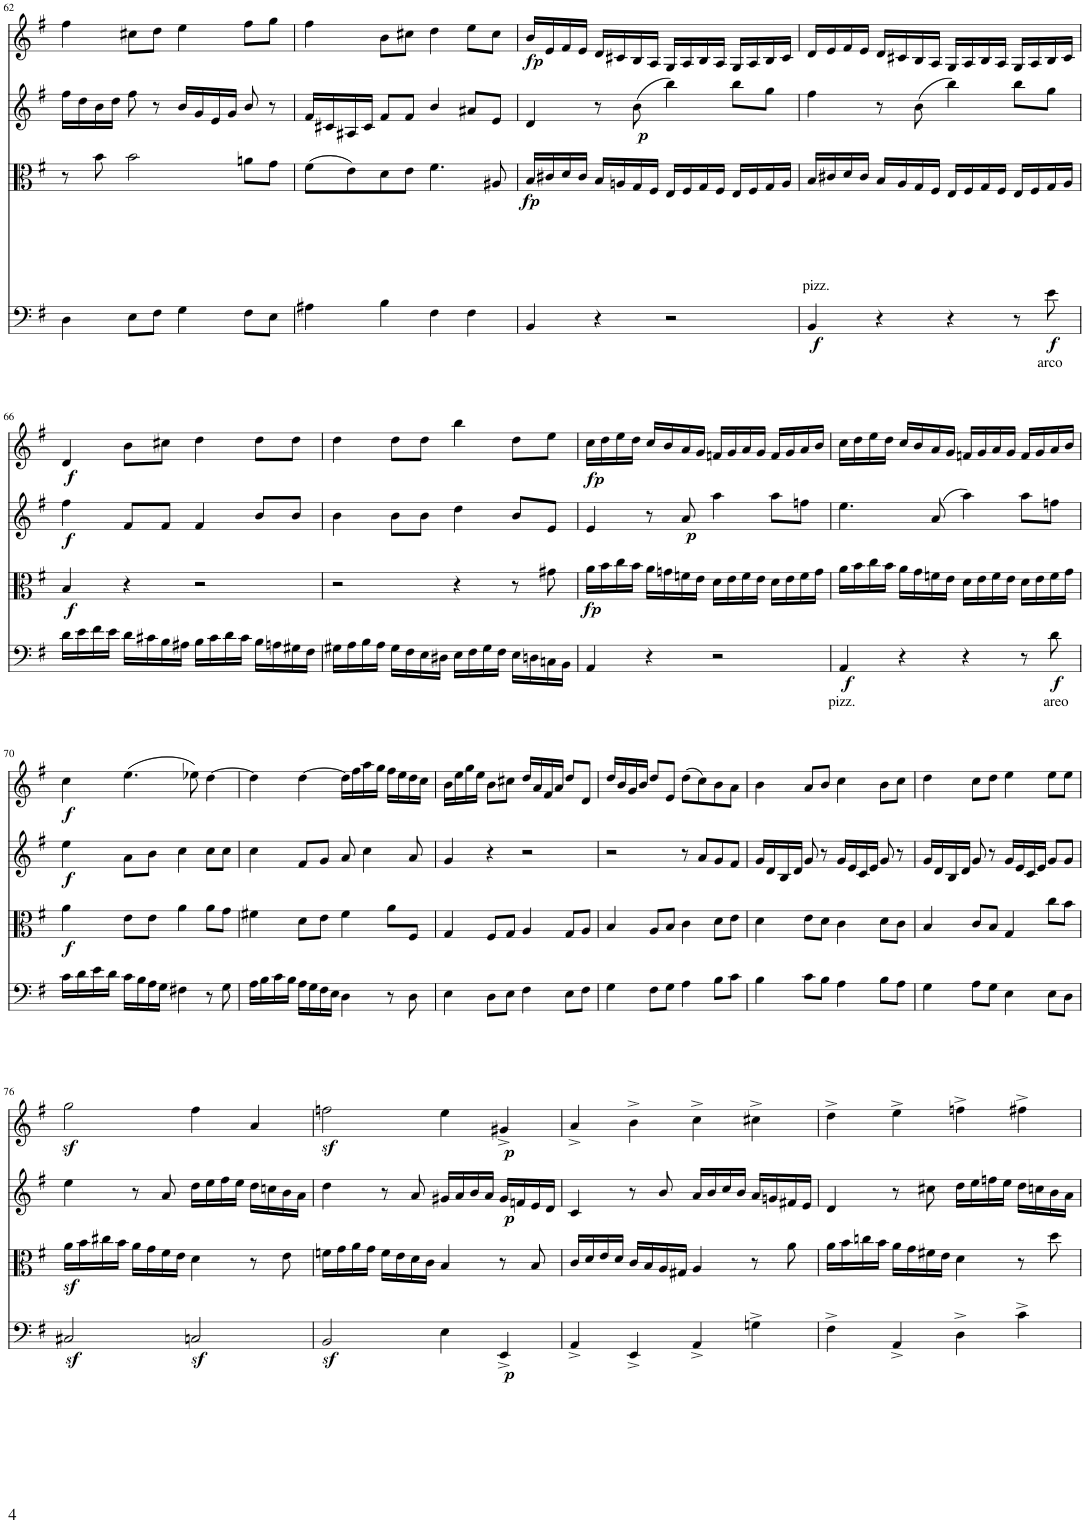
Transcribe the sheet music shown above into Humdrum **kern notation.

**kern	**text	**dynam	**kern	**text	**dynam	**kern	**dynam	**kern	**dynam
*part4	*part4	*part4	*part3	*part3	*part3	*part2	*part2	*part1	*part1
*staff4	*staff4	*staff4	*staff3	*staff3	*staff3	*staff2	*staff2	*staff1	*staff1
*I"Piano	*	*	*I"Piano	*	*	*I"Piano	*	*I"Piano	*
*I'Pno	*	*	*I'Pno	*	*	*I'Pno	*	*I'Pno	*
!!LO:PB:g=z
*clefF4	*	*	*clefC3	*	*	*clefG2	*	*clefG2	*
*k[f#]	*	*	*k[f#]	*	*	*k[f#]	*	*k[f#]	*
*M4/4	*	*	*M4/4	*	*	*M4/4	*	*M4/4	*
*met(c)	*	*	*met(c)	*	*	*met(c)	*	*met(c)	*
=62	=62	=62	=62	=62	=62	=62	=62	=62	=62
4D\	.	.	8r	.	.	16ff#\LL	.	4ff#\	.
.	.	.	.	.	.	16dd\	.	.	.
.	.	.	8b\	.	.	16b\	.	.	.
.	.	.	.	.	.	16dd\JJ	.	.	.
8E\L	.	.	2b\	.	.	8ff#\	.	8cc#X\L	.
8F#\J	.	.	.	.	.	8r	.	8dd\J	.
4G\	.	.	.	.	.	16b/LL	.	4ee\	.
.	.	.	.	.	.	16g/	.	.	.
.	.	.	.	.	.	16e/	.	.	.
.	.	.	.	.	.	16g/JJ	.	.	.
8F#\L	.	.	8an\L	.	.	8b/	.	8ff#\L	.
8E\J	.	.	8g\J	.	.	8r	.	8gg\J	.
=63	=63	=63	=63	=63	=63	=63	=63	=63	=63
4A#X\	.	.	(8f#\L	.	.	16f#/LL	.	4ff#\	.
.	.	.	.	.	.	16c#X/	.	.	.
.	.	.	8e\)	.	.	16A#X/	.	.	.
.	.	.	.	.	.	16c#/JJ	.	.	.
4B\	.	.	8d\	.	.	8f#/L	.	8b\L	.
.	.	.	8e\J	.	.	8f#/J	.	8cc#X\J	.
4F#\	.	.	4.f#\	.	.	4b/	.	4dd\	.
4F#\	.	.	.	.	.	8a#X/L	.	8ee\L	.
.	.	.	8A#X/	.	.	8e/J	.	8cc#\J	.
=64	=64	=64	=64	=64	=64	=64	=64	=64	=64
!	!	!	!	!	!LO:DY:b	!	!	!	!LO:DY:b
4BB/	.	.	16B/LL	.	fp	4d/	.	16b/LL	fp
.	.	.	16c#X/	.	.	.	.	16e/	.
.	.	.	16d/	.	.	.	.	16f#/	.
.	.	.	16c#/JJ	.	.	.	.	16e/JJ	.
4r	.	.	16B/LL	.	.	8r	.	16d/LL	.
.	.	.	16An/	.	.	.	.	16c#X/	.
!	!	!	!	!	!	!	!LO:DY:b	!	!
.	.	.	16G/	.	.	(8b\	p	16B/	.
.	.	.	16F#/JJ	.	.	.	.	16A/JJ	.
2r	.	.	16E/LL	.	.	4bb\)	.	16G/LL	.
.	.	.	16F#/	.	.	.	.	16A/	.
.	.	.	16G/	.	.	.	.	16B/	.
.	.	.	16F#/JJ	.	.	.	.	16A/JJ	.
.	.	.	16E/LL	.	.	8bb\L	.	16G/LL	.
.	.	.	16F#/	.	.	.	.	16A/	.
.	.	.	16G/	.	.	8gg\J	.	16B/	.
.	.	.	16A/JJ	.	.	.	.	16c#/JJ	.
=65	=65	=65	=65	=65	=65	=65	=65	=65	=65
!	!	!LO:DY:b	!	!LO:LY:b	!	!	!	!	!
4BB/	.	f	16B/LL	pizz.	.	4ff#\	.	16d/LL	.
.	.	.	16c#X/	.	.	.	.	16e/	.
.	.	.	16d/	.	.	.	.	16f#/	.
.	.	.	16c#/JJ	.	.	.	.	16e/JJ	.
4r	.	.	16B/LL	.	.	8r	.	16d/LL	.
.	.	.	16A/	.	.	.	.	16c#X/	.
.	.	.	16G/	.	.	(8b\	.	16B/	.
.	.	.	16F#/JJ	.	.	.	.	16A/JJ	.
4r	.	.	16E/LL	.	.	4bb\)	.	16G/LL	.
.	.	.	16F#/	.	.	.	.	16A/	.
.	.	.	16G/	.	.	.	.	16B/	.
.	.	.	16F#/JJ	.	.	.	.	16A/JJ	.
8r	.	.	16E/LL	.	.	8bb\L	.	16G/LL	.
.	.	.	16F#/	.	.	.	.	16A/	.
!	!LO:LY:b	!LO:DY:b	!	!	!	!	!	!	!
8e\	arco	f	16G/	.	.	8gg\J	.	16B/	.
.	.	.	16A/JJ	.	.	.	.	16c#/JJ	.
!!LO:LB:g=z
=66	=66	=66	=66	=66	=66	=66	=66	=66	=66
!	!	!	!	!	!LO:DY:b	!	!LO:DY:b	!	!LO:DY:b
16d\LL	.	.	4B/	.	f	4ff#\	f	4d/	f
16e\	.	.	.	.	.	.	.	.	.
16f#\	.	.	.	.	.	.	.	.	.
16e\JJ	.	.	.	.	.	.	.	.	.
16d\LL	.	.	4r	.	.	8f#/L	.	8b\L	.
16c#X\	.	.	.	.	.	.	.	.	.
16B\	.	.	.	.	.	8f#/J	.	8cc#X\J	.
16A#X\JJ	.	.	.	.	.	.	.	.	.
16B\LL	.	.	2r	.	.	4f#/	.	4dd\	.
16c#\	.	.	.	.	.	.	.	.	.
16d\	.	.	.	.	.	.	.	.	.
16c#\JJ	.	.	.	.	.	.	.	.	.
16B\LL	.	.	.	.	.	8b/L	.	8dd\L	.
16An\	.	.	.	.	.	.	.	.	.
16G#X\	.	.	.	.	.	8b/J	.	8dd\J	.
16F#\JJ	.	.	.	.	.	.	.	.	.
=67	=67	=67	=67	=67	=67	=67	=67	=67	=67
16G#X\LL	.	.	2r	.	.	4b\	.	4dd\	.
16A\	.	.	.	.	.	.	.	.	.
16B\	.	.	.	.	.	.	.	.	.
16A\JJ	.	.	.	.	.	.	.	.	.
16G#\LL	.	.	.	.	.	8b\L	.	8dd\L	.
16F#\	.	.	.	.	.	.	.	.	.
16E\	.	.	.	.	.	8b\J	.	8dd\J	.
16D#X\JJ	.	.	.	.	.	.	.	.	.
16E\LL	.	.	4r	.	.	4dd\	.	4bb\	.
16F#\	.	.	.	.	.	.	.	.	.
16G#\	.	.	.	.	.	.	.	.	.
16F#\JJ	.	.	.	.	.	.	.	.	.
16E\LL	.	.	8r	.	.	8b/L	.	8dd\L	.
16Dn\	.	.	.	.	.	.	.	.	.
16Cn\	.	.	8g#X\	.	.	8e/J	.	8ee\J	.
16BB\JJ	.	.	.	.	.	.	.	.	.
=68	=68	=68	=68	=68	=68	=68	=68	=68	=68
!	!	!	!	!	!LO:DY:b	!	!	!	!LO:DY:b
4AA/	.	.	16a\LL	.	fp	4e/	.	16cc\LL	fp
.	.	.	16b\	.	.	.	.	16dd\	.
.	.	.	16cc\	.	.	.	.	16ee\	.
.	.	.	16b\JJ	.	.	.	.	16dd\JJ	.
4r	.	.	16a\LL	.	.	8r	.	16cc/LL	.
.	.	.	16gn\	.	.	.	.	16b/	.
!	!	!	!	!	!	!	!LO:DY:b	!	!
.	.	.	16fn\	.	.	8a/	p	16a/	.
.	.	.	16e\JJ	.	.	.	.	16g/JJ	.
2r	.	.	16d\LL	.	.	4aa\	.	16fn/LL	.
.	.	.	16e\	.	.	.	.	16g/	.
.	.	.	16f\	.	.	.	.	16a/	.
.	.	.	16e\JJ	.	.	.	.	16g/JJ	.
.	.	.	16d\LL	.	.	8aa\L	.	16f/LL	.
.	.	.	16e\	.	.	.	.	16g/	.
.	.	.	16f\	.	.	8ffn\J	.	16a/	.
.	.	.	16g\JJ	.	.	.	.	16b/JJ	.
=69	=69	=69	=69	=69	=69	=69	=69	=69	=69
!	!LO:LY:b	!LO:DY:b	!	!	!	!	!	!	!
4AA/	pizz.	f	16a\LL	.	.	4.ee\	.	16cc\LL	.
.	.	.	16b\	.	.	.	.	16dd\	.
.	.	.	16cc\	.	.	.	.	16ee\	.
.	.	.	16b\JJ	.	.	.	.	16dd\JJ	.
4r	.	.	16a\LL	.	.	.	.	16cc/LL	.
.	.	.	16g\	.	.	.	.	16b/	.
.	.	.	16fn\	.	.	(8a/	.	16a/	.
.	.	.	16e\JJ	.	.	.	.	16g/JJ	.
4r	.	.	16d\LL	.	.	4aa\)	.	16fn/LL	.
.	.	.	16e\	.	.	.	.	16g/	.
.	.	.	16f\	.	.	.	.	16a/	.
.	.	.	16e\JJ	.	.	.	.	16g/JJ	.
8r	.	.	16d\LL	.	.	8aa\L	.	16f/LL	.
.	.	.	16e\	.	.	.	.	16g/	.
!	!LO:LY:b	!LO:DY:b	!	!	!	!	!	!	!
8d\	areo	f	16f\	.	.	8ffn\J	.	16a/	.
.	.	.	16g\JJ	.	.	.	.	16b/JJ	.
!!LO:LB:g=z
=70	=70	=70	=70	=70	=70	=70	=70	=70	=70
!	!	!	!	!	!LO:DY:b	!	!LO:DY:b	!	!LO:DY:b
16c\LL	.	.	4a\	.	f	4ee\	f	4cc\	f
16d\	.	.	.	.	.	.	.	.	.
16e\	.	.	.	.	.	.	.	.	.
16d\JJ	.	.	.	.	.	.	.	.	.
16c\LL	.	.	8e\L	.	.	8a\L	.	(4.ee\	.
16B\	.	.	.	.	.	.	.	.	.
16A\	.	.	8e\J	.	.	8b\J	.	.	.
16G\JJ	.	.	.	.	.	.	.	.	.
4F#X\	.	.	4a\	.	.	4cc\	.	.	.
.	.	.	.	.	.	.	.	8ee-X\)	.
8r	.	.	8a\L	.	.	8cc\L	.	[4dd\	.
8G\	.	.	8g\J	.	.	8cc\J	.	.	.
=71	=71	=71	=71	=71	=71	=71	=71	=71	=71
16A\LL	.	.	4f#X\	.	.	4cc\	.	4dd\]	.
16B\	.	.	.	.	.	.	.	.	.
16c\	.	.	.	.	.	.	.	.	.
16B\JJ	.	.	.	.	.	.	.	.	.
16A\LL	.	.	8d\L	.	.	8f#/L	.	[4dd\	.
16G\	.	.	.	.	.	.	.	.	.
16F#\	.	.	8e\J	.	.	8g/J	.	.	.
16E\JJ	.	.	.	.	.	.	.	.	.
4D\	.	.	4f#\	.	.	8a/	.	16dd\LL]	.
.	.	.	.	.	.	.	.	16ff#\	.
.	.	.	.	.	.	4cc\	.	16aa\	.
.	.	.	.	.	.	.	.	16gg\JJ	.
8r	.	.	8a\L	.	.	.	.	16ff#\LL	.
.	.	.	.	.	.	.	.	16ee\	.
8D\	.	.	8F#/J	.	.	8a/	.	16dd\	.
.	.	.	.	.	.	.	.	16cc\JJ	.
=72	=72	=72	=72	=72	=72	=72	=72	=72	=72
4E\	.	.	4G/	.	.	4g/	.	16b\LL	.
.	.	.	.	.	.	.	.	16ee\	.
.	.	.	.	.	.	.	.	16gg\	.
.	.	.	.	.	.	.	.	16ee\JJ	.
8D\L	.	.	8F#/L	.	.	4r	.	8b\L	.
8E\J	.	.	8G/J	.	.	.	.	8cc#X\J	.
4F#\	.	.	4A/	.	.	2r	.	16dd/LL	.
.	.	.	.	.	.	.	.	16a/	.
.	.	.	.	.	.	.	.	16f#/	.
.	.	.	.	.	.	.	.	16a/JJ	.
8E\L	.	.	8G/L	.	.	.	.	8dd/L	.
8F#\J	.	.	8A/J	.	.	.	.	8d/J	.
=73	=73	=73	=73	=73	=73	=73	=73	=73	=73
4G\	.	.	4B/	.	.	2r	.	16dd/LL	.
.	.	.	.	.	.	.	.	16b/	.
.	.	.	.	.	.	.	.	16g/	.
.	.	.	.	.	.	.	.	16b/JJ	.
8F#\L	.	.	8A/L	.	.	.	.	8dd/L	.
8G\J	.	.	8B/J	.	.	.	.	8e/J	.
4A\	.	.	4c\	.	.	8r	.	(8dd\L	.
.	.	.	.	.	.	8a/L	.	8cc\)	.
8B\L	.	.	8d\L	.	.	8g/	.	8b\	.
8c\J	.	.	8e\J	.	.	8f#/J	.	8a\J	.
=74	=74	=74	=74	=74	=74	=74	=74	=74	=74
4B\	.	.	4d\	.	.	16g/LL	.	4b\	.
.	.	.	.	.	.	16d/	.	.	.
.	.	.	.	.	.	16B/	.	.	.
.	.	.	.	.	.	16d/JJ	.	.	.
8c\L	.	.	8e\L	.	.	8g/	.	8a/L	.
8B\J	.	.	8d\J	.	.	8r	.	8b/J	.
4A\	.	.	4c\	.	.	16g/LL	.	4cc\	.
.	.	.	.	.	.	16e/	.	.	.
.	.	.	.	.	.	16c/	.	.	.
.	.	.	.	.	.	16e/JJ	.	.	.
8B\L	.	.	8d\L	.	.	8g/	.	8b\L	.
8A\J	.	.	8c\J	.	.	8r	.	8cc\J	.
=75	=75	=75	=75	=75	=75	=75	=75	=75	=75
4G\	.	.	4B/	.	.	16g/LL	.	4dd\	.
.	.	.	.	.	.	16d/	.	.	.
.	.	.	.	.	.	16B/	.	.	.
.	.	.	.	.	.	16d/JJ	.	.	.
8A\L	.	.	8c/L	.	.	8g/	.	8cc\L	.
8G\J	.	.	8B/J	.	.	8r	.	8dd\J	.
4E\	.	.	4G/	.	.	16g/LL	.	4ee\	.
.	.	.	.	.	.	16e/	.	.	.
.	.	.	.	.	.	16c/	.	.	.
.	.	.	.	.	.	16e/JJ	.	.	.
8E\L	.	.	8cc\L	.	.	8g/L	.	8ee\L	.
8D\J	.	.	8b\J	.	.	8g/J	.	8ee\J	.
!!LO:LB:g=z
=76	=76	=76	=76	=76	=76	=76	=76	=76	=76
2C#Xz</	.	.	16az<\LL	.	.	4ee\	.	2ggz<\	.
.	.	.	16b\	.	.	.	.	.	.
.	.	.	16cc#X\	.	.	.	.	.	.
.	.	.	16b\JJ	.	.	.	.	.	.
.	.	.	16a\LL	.	.	8r	.	.	.
.	.	.	16g\	.	.	.	.	.	.
.	.	.	16f#\	.	.	8a/	.	.	.
.	.	.	16e\JJ	.	.	.	.	.	.
2Cnz</	.	.	4d\	.	.	16dd\LL	.	4ff#\	.
.	.	.	.	.	.	16ee\	.	.	.
.	.	.	.	.	.	16ff#\	.	.	.
.	.	.	.	.	.	16ee\JJ	.	.	.
.	.	.	8r	.	.	16dd\LL	.	4a/	.
.	.	.	.	.	.	16ccn\	.	.	.
.	.	.	8e\	.	.	16b\	.	.	.
.	.	.	.	.	.	16a\JJ	.	.	.
=77	=77	=77	=77	=77	=77	=77	=77	=77	=77
2BBz</	.	.	16fn\LL	.	.	4dd\	.	2ffnz<\	.
.	.	.	16g\	.	.	.	.	.	.
.	.	.	16a\	.	.	.	.	.	.
.	.	.	16g\JJ	.	.	.	.	.	.
.	.	.	16f\LL	.	.	8r	.	.	.
.	.	.	16e\	.	.	.	.	.	.
.	.	.	16d\	.	.	8a/	.	.	.
.	.	.	16c\JJ	.	.	.	.	.	.
4E\	.	.	4B/	.	.	16g#X/LL	.	4ee\	.
.	.	.	.	.	.	16a/	.	.	.
.	.	.	.	.	.	16b/	.	.	.
.	.	.	.	.	.	16a/JJ	.	.	.
!	!	!LO:DY:b	!	!	!	!	!LO:DY:b	!	!LO:DY:b
4EE^/	.	p	8r	.	.	16g#/LL	p	4g#X^/	p
.	.	.	.	.	.	16fn/	.	.	.
.	.	.	8B/	.	.	16e/	.	.	.
.	.	.	.	.	.	16d/JJ	.	.	.
=78	=78	=78	=78	=78	=78	=78	=78	=78	=78
4AA^/	.	.	16c/LL	.	.	4c/	.	4a^/	.
.	.	.	16d/	.	.	.	.	.	.
.	.	.	16e/	.	.	.	.	.	.
.	.	.	16d/JJ	.	.	.	.	.	.
4EE^/	.	.	16c/LL	.	.	8r	.	4b^\	.
.	.	.	16B/	.	.	.	.	.	.
.	.	.	16A/	.	.	8b/	.	.	.
.	.	.	16G#X/JJ	.	.	.	.	.	.
4AA^/	.	.	4A/	.	.	16a/LL	.	4cc^\	.
.	.	.	.	.	.	16b/	.	.	.
.	.	.	.	.	.	16cc/	.	.	.
.	.	.	.	.	.	16b/JJ	.	.	.
4Gn^\	.	.	8r	.	.	16a/LL	.	4cc#X^\	.
.	.	.	.	.	.	16gn/	.	.	.
.	.	.	8a\	.	.	16f#X/	.	.	.
.	.	.	.	.	.	16e/JJ	.	.	.
=79	=79	=79	=79	=79	=79	=79	=79	=79	=79
4F#^\	.	.	16a\LL	.	.	4d/	.	4dd^\	.
.	.	.	16b\	.	.	.	.	.	.
.	.	.	16ccn\	.	.	.	.	.	.
.	.	.	16b\JJ	.	.	.	.	.	.
4AA^/	.	.	16a\LL	.	.	8r	.	4ee^\	.
.	.	.	16g\	.	.	.	.	.	.
.	.	.	16f#X\	.	.	8cc#X\	.	.	.
.	.	.	16e\JJ	.	.	.	.	.	.
4D^\	.	.	4d\	.	.	16dd\LL	.	4ffn^\	.
.	.	.	.	.	.	16ee\	.	.	.
.	.	.	.	.	.	16ffn\	.	.	.
.	.	.	.	.	.	16ee\JJ	.	.	.
4c^\	.	.	8r	.	.	16dd\LL	.	4ff#X^\	.
.	.	.	.	.	.	16ccn\	.	.	.
.	.	.	8dd\	.	.	16b\	.	.	.
.	.	.	.	.	.	16a\JJ	.	.	.
=	=	=	=	=	=	=	=	=	=
*-	*-	*-	*-	*-	*-	*-	*-	*-	*-
